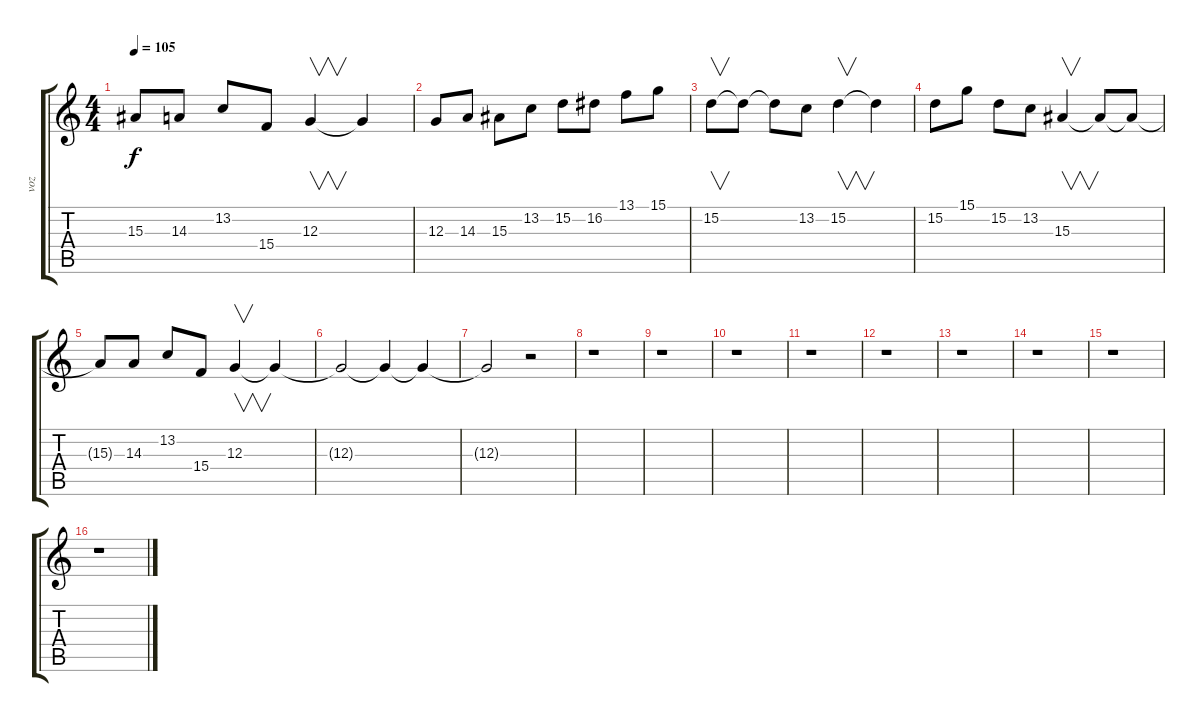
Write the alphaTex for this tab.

\track ("voz" "voz") {instrument sopranosax}
\staff {score tabs}
\tuning (E4 B3 G3 D3 A2 E2) {hide}
\ts (4 4)
\tempo 105
\clef g2
\ks c
15.3{t}.8{dy f} 14.3.8 13.2.8 15.4.8 12.3.4{v} 12.3{t}.4 |
12.3.8 14.3.8 15.3.8 13.2.8 15.2.8 16.2.8 13.1.8 15.1.8 |
15.2.8{v} 15.2{t}.8 15.2{t}.8 13.2.8 15.2.4{v} 15.2{t}.4 |
15.2.8 15.1.8 15.2.8 13.2.8 15.3.4{v} 15.3{t}.8 15.3{t}.8 |
15.3{t}.8 14.3.8 13.2.8 15.4.8 12.3.4{v} 12.3{t}.4 |
12.3{t}.2 12.3{t}.4 12.3{t}.4 |
12.3{t}.2 r.2 |
r.1 |
r.1 |
r.1 |
r.1 |
r.1 |
r.1 |
r.1 |
r.1 |
r.1
